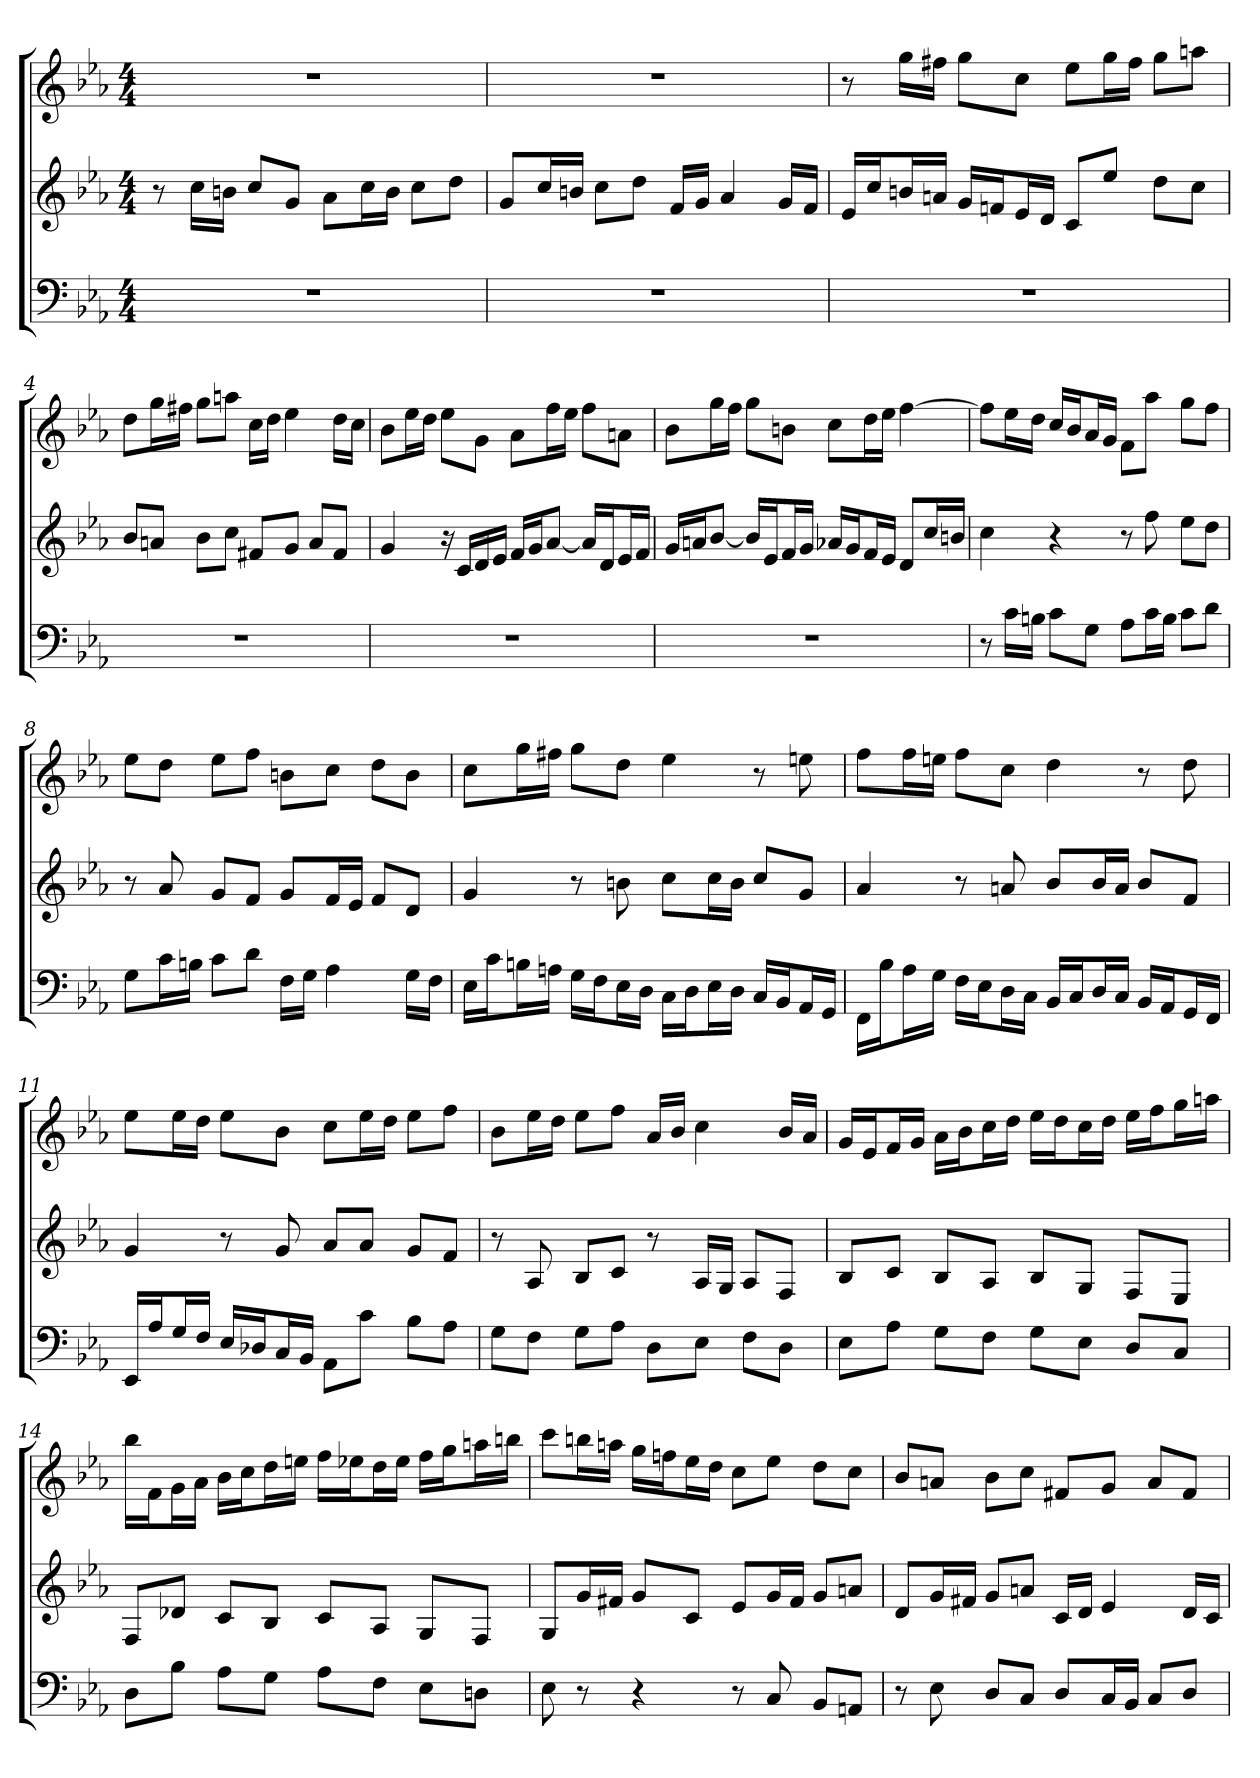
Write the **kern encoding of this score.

**kern	**kern	**kern
*part3	*part2	*part1
*staff3	*staff2	*staff1
*k[b-e-a-]	*k[b-e-a-]	*k[b-e-a-]
*c:	*c:	*c:
*M4/4	*M4/4	*M4/4
*MM72	*MM72	*MM72
=1	=1	=1
1r	8r	1r
.	16ccLL	.
.	16bnJJ	.
.	8ccL	.
.	8gJ	.
.	8a-L	.
.	16ccL	.
.	16bJJ	.
.	8ccL	.
.	8ddJ	.
=2	=2	=2
1r	8gL	1r
.	16ccL	.
.	16bnJJ	.
.	8ccL	.
.	8ddJ	.
.	16fLL	.
.	16gJJ	.
.	4a-	.
.	16gLL	.
.	16fJJ	.
=3	=3	=3
1r	16e-LL	8r
.	16ccJ	.
.	16bnL	16ggLL
.	16anJJ	16ff#XJJ
.	16gLL	8ggL
.	16fnJ	.
.	16e-L	8ccJ
.	16dJJ	.
.	8cL	8ee-L
.	8ee-J	16ggL
.	.	16ff#JJ
.	8ddL	8ggL
.	8ccJ	8aanJ
=4	=4	=4
1r	8b-L	8ddL
.	8anJ	16ggL
.	.	16ff#XJJ
.	8b-L	8ggL
.	8ccJ	8aanJ
.	8f#XL	16ccLL
.	.	16ddJJ
.	8gJ	4ee-
.	8aL	.
.	8f#J	16ddLL
.	.	16ccJJ
=5	=5	=5
1r	4g	8b-L
.	.	16ee-L
.	.	16ddJJ
.	16r	8ee-L
.	16cLL	.
.	16d	8gJ
.	16e-JJ	.
.	16fLL	8a-L
.	16gJ	.
.	[8a-J	16ffL
.	.	16ee-JJ
.	16a-LL]	8ffL
.	16dJ	.
.	16e-L	8anJ
.	16fJJ	.
=6	=6	=6
1r	16gLL	8b-L
.	16anJ	.
.	[8b-J	16ggL
.	.	16ffJJ
.	16b-LL]	8ggL
.	16e-J	.
.	16fL	8bnJ
.	16gJJ	.
.	16a-XLL	8ccL
.	16gJ	.
.	16fL	16ddL
.	16e-JJ	16ee-JJ
.	8dL	[4ff
.	16ccL	.
.	16bnJJ	.
=7	=7	=7
8r	4cc	8ffL]
16cLL	.	16ee-L
16BnJJ	.	16ddJJ
8cL	4r	16ccLL
.	.	16b-J
8GJ	.	16a-L
.	.	16gJJ
8A-L	8r	8fL
16cL	8ff	8aa-J
16BJJ	.	.
8cL	8ee-L	8ggL
8dJ	8ddJ	8ffJ
=8	=8	=8
8GL	8r	8ee-L
16cL	8a-	8ddJ
16BnJJ	.	.
8cL	8gL	8ee-L
8dJ	8fJ	8ffJ
16FLL	8gL	8bnL
16GJJ	.	.
4A-	16fL	8ccJ
.	16e-JJ	.
.	8fL	8ddL
16GLL	8dJ	8bJ
16FJJ	.	.
=9	=9	=9
16E-LL	4g	8ccL
16cJ	.	.
16BnL	.	16ggL
16AnJJ	.	16ff#XJJ
16GLL	8r	8ggL
16FJ	.	.
16E-L	8bn	8ddJ
16DJJ	.	.
16CLL	8ccL	4ee-
16DJ	.	.
16E-L	16ccL	.
16DJJ	16bJJ	.
16CLL	8ccL	8r
16BB-J	.	.
16AA-L	8gJ	8een
16GGJJ	.	.
=10	=10	=10
16FFLL	4a-	8ffL
16B-J	.	.
16A-L	.	16ffL
16GJJ	.	16eenJJ
16FLL	8r	8ffL
16E-J	.	.
16DL	8an	8ccJ
16CJJ	.	.
16BB-LL	8b-L	4dd
16CJ	.	.
16DL	16b-L	.
16CJJ	16aJJ	.
16BB-LL	8b-L	8r
16AA-J	.	.
16GGL	8fJ	8dd
16FFJJ	.	.
=11	=11	=11
16EE-LL	4g	8ee-L
16A-J	.	.
16GL	.	16ee-L
16FJJ	.	16ddJJ
16E-LL	8r	8ee-L
16D-XJ	.	.
16CL	8g	8b-J
16BB-JJ	.	.
8AA-L	8a-L	8ccL
8cJ	8a-J	16ee-L
.	.	16ddJJ
8B-L	8gL	8ee-L
8A-J	8fJ	8ffJ
=12	=12	=12
8GL	8r	8b-L
8FJ	8A-	16ee-L
.	.	16ddJJ
8GL	8B-L	8ee-L
8A-J	8cJ	8ffJ
8DL	8r	16a-LL
.	.	16b-JJ
8E-J	16A-LL	4cc
.	16GJJ	.
8FL	8A-L	.
8DJ	8FJ	16b-LL
.	.	16a-JJ
=13	=13	=13
8E-L	8B-L	16gLL
.	.	16e-J
8A-J	8cJ	16fL
.	.	16gJJ
8GL	8B-L	16a-LL
.	.	16b-J
8FJ	8A-J	16ccL
.	.	16ddJJ
8GL	8B-L	16ee-LL
.	.	16ddJ
8E-J	8GJ	16ccL
.	.	16ddJJ
8DL	8FL	16ee-LL
.	.	16ffJ
8CJ	8E-J	16ggL
.	.	16aanJJ
=14	=14	=14
8DL	8FL	16bb-LL
.	.	16fJ
8B-J	8d-XJ	16gL
.	.	16a-JJ
8A-L	8cL	16b-LL
.	.	16ccJ
8GJ	8B-J	16ddL
.	.	16eenJJ
8A-L	8cL	16ffLL
.	.	16ee-XJ
8FJ	8A-J	16ddL
.	.	16ee-JJ
8E-L	8GL	16ffLL
.	.	16ggJ
8DnJ	8FJ	16aanL
.	.	16bbnJJ
=15	=15	=15
8E-	8GL	8cccL
8r	16gL	16bbnL
.	16f#XJJ	16aanJJ
4r	8gL	16ggLL
.	.	16ffnJ
.	8cJ	16ee-L
.	.	16ddJJ
8r	8e-L	8ccL
8C	16gL	8ee-J
.	16f#JJ	.
8BB-L	8gL	8ddL
8AAnJ	8anJ	8ccJ
=16	=16	=16
8r	8dL	8b-L
8E-	16gL	8anJ
.	16f#XJJ	.
8DL	8gL	8b-L
8CJ	8anJ	8ccJ
8DL	16cLL	8f#XL
.	16dJJ	.
16CL	4e-	8gJ
16BB-JJ	.	.
8CL	.	8aL
8DJ	16dLL	8f#J
.	16cJJ	.
=	=	=
*-	*-	*-
